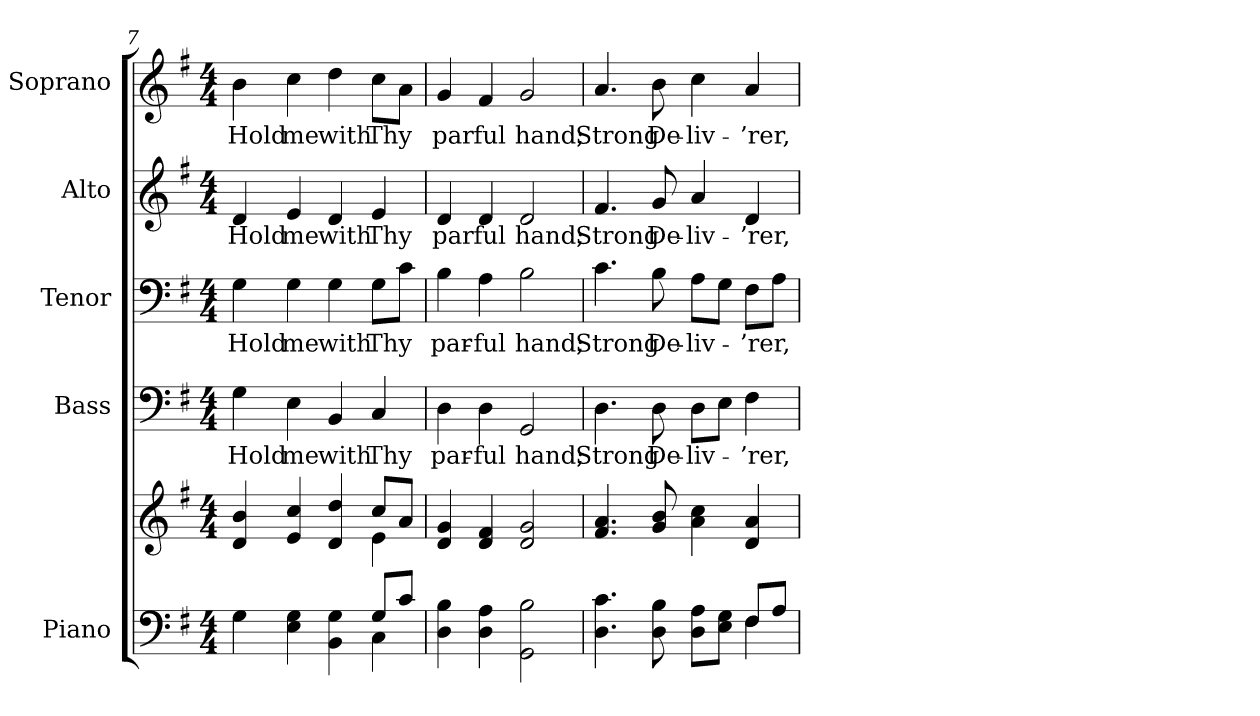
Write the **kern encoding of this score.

**kern	**kern	**kern	**text	**kern	**text	**kern	**text	**kern	**text
*part5	*part5	*part4	*part4	*part3	*part3	*part2	*part2	*part1	*part1
*staff6	*staff5	*staff4	*staff4	*staff3	*staff3	*staff2	*staff2	*staff1	*staff1
*I"Piano	*	*I"Bass	*	*I"Tenor	*	*I"Alto	*	*I"Soprano	*
*I'Pno.	*	*I'B.	*	*I'T.	*	*I'A.	*	*I'S.	*
*clefF4	*clefG2	*clefF4	*	*clefF4	*	*clefG2	*	*clefG2	*
*k[f#]	*k[f#]	*k[f#]	*	*k[f#]	*	*k[f#]	*	*k[f#]	*
*G:	*G:	*G:	*	*G:	*	*G:	*	*G:	*
*M4/4	*M4/4	*M4/4	*	*M4/4	*	*M4/4	*	*M4/4	*
=7	=7	=7	=7	=7	=7	=7	=7	=7	=7
*^	*^	*	*	*	*	*	*	*	*
!	!	!	!	!	!LO:LY:b:color=#000000	!	!	!	!	!	!
!	!	!	!	!	!	!	!LO:LY:b:color=#000000	!	!	!	!
!	!	!	!	!	!	!	!	!	!LO:LY:b:color=#000000	!	!
!	!	!	!	!	!	!	!	!	!	!	!LO:LY:b:color=#000000
4Gi\	2.ryy	4di/ 4bi	2.ryy	4Gi\	Hold	4Gi\	Hold	4di/	Hold	4bi\	Hold
!	!	!	!	!	!LO:LY:b:color=#000000	!	!	!	!	!	!
!	!	!	!	!	!	!	!LO:LY:b:color=#000000	!	!	!	!
!	!	!	!	!	!	!	!	!	!LO:LY:b:color=#000000	!	!
!	!	!	!	!	!	!	!	!	!	!	!LO:LY:b:color=#000000
4Ei\ 4Gi	.	4ei/ 4cci	.	4Ei\	me	4Gi\	me	4ei/	me	4cci\	me
!	!	!	!	!	!LO:LY:b:color=#000000	!	!	!	!	!	!
!	!	!	!	!	!	!	!LO:LY:b:color=#000000	!	!	!	!
!	!	!	!	!	!	!	!	!	!LO:LY:b:color=#000000	!	!
!	!	!	!	!	!	!	!	!	!	!	!LO:LY:b:color=#000000
4BBi\ 4Gi	.	4di/ 4ddi	.	4BBi/	with	4Gi\	with	4di/	with	4ddi\	with
!	!	!	!	!	!LO:LY:b:color=#000000	!	!	!	!	!	!
!	!	!	!	!	!	!	!LO:LY:b:color=#000000	!	!	!	!
!	!	!	!	!	!	!	!	!	!LO:LY:b:color=#000000	!	!
!	!	!	!	!	!	!	!	!	!	!	!LO:LY:b:color=#000000
8Gi/L	4Ci\	8cci/L	4ei\	4Ci/	Thy	8Gi\L	Thy	4ei/	Thy	8cci\L	Thy
8ci/J	.	8ai/J	.	.	.	8ci\J	.	.	.	8ai\J	.
*v	*v	*	*	*	*	*	*	*	*	*	*
*	*v	*v	*	*	*	*	*	*	*	*
=8	=8	=8	=8	=8	=8	=8	=8	=8	=8
!	!	!	!LO:LY:b:color=#000000	!	!	!	!	!	!
!	!	!	!	!	!LO:LY:b:color=#000000	!	!	!	!
!	!	!	!	!	!	!	!LO:LY:b:color=#000000	!	!
!	!	!	!	!	!	!	!	!	!LO:LY:b:color=#000000
4Di\ 4Bi	4di/ 4gi	4Di\	par-	4Bi\	par-	4di/	par	4gi/	par
!	!	!	!LO:LY:b:color=#000000	!	!	!	!	!	!
!	!	!	!	!	!LO:LY:b:color=#000000	!	!	!	!
!	!	!	!	!	!	!	!LO:LY:b:color=#000000	!	!
!	!	!	!	!	!	!	!	!	!LO:LY:b:color=#000000
4Di\ 4Ai	4di/ 4f#i	4Di\	-ful	4Ai\	-ful	4di/	ful	4f#i/	ful
!	!	!	!LO:LY:b:color=#000000	!	!	!	!	!	!
!	!	!	!	!	!LO:LY:b:color=#000000	!	!	!	!
!	!	!	!	!	!	!	!LO:LY:b:color=#000000	!	!
!	!	!	!	!	!	!	!	!	!LO:LY:b:color=#000000
2GGi\ 2Bi	2di/ 2gi	2GGi/	hand;	2Bi\	hand;	2di/	hand;	2gi/	hand;
=9	=9	=9	=9	=9	=9	=9	=9	=9	=9
*^	*	*	*	*	*	*	*	*	*
!	!	!	!	!LO:LY:b:color=#000000	!	!	!	!	!	!
!	!	!	!	!	!	!LO:LY:b:color=#000000	!	!	!	!
!	!	!	!	!	!	!	!	!LO:LY:b:color=#000000	!	!
!	!	!	!	!	!	!	!	!	!	!LO:LY:b:color=#000000
4.Di\ 4.ci	2.ryy	4.f#i/ 4.ai	4.Di\	Strong	4.ci\	Strong	4.f#i/	Strong	4.ai/	Strong
!	!	!	!	!LO:LY:b:color=#000000	!	!	!	!	!	!
!	!	!	!	!	!	!LO:LY:b:color=#000000	!	!	!	!
!	!	!	!	!	!	!	!	!LO:LY:b:color=#000000	!	!
!	!	!	!	!	!	!	!	!	!	!LO:LY:b:color=#000000
8Di\ 8Bi	.	8gi/ 8bi	8Di\	De-	8Bi\	De-	8gi/	De-	8bi\	De-
!	!	!	!	!LO:LY:b:color=#000000	!	!	!	!	!	!
!	!	!	!	!	!	!LO:LY:b:color=#000000	!	!	!	!
!	!	!	!	!	!	!	!	!LO:LY:b:color=#000000	!	!
!	!	!	!	!	!	!	!	!	!	!LO:LY:b:color=#000000
8Di\ 8AiL	.	4ai\ 4cci	8Di\L	-liv-	8Ai\L	-liv-	4ai/	-liv-	4cci\	-liv-
8Ei\ 8GiJ	.	.	8Ei\J	.	8Gi\J	.	.	.	.	.
!	!	!	!	!LO:LY:b:color=#000000	!	!	!	!	!	!
!	!	!	!	!	!	!LO:LY:b:color=#000000	!	!	!	!
!	!	!	!	!	!	!	!	!LO:LY:b:color=#000000	!	!
!	!	!	!	!	!	!	!	!	!	!LO:LY:b:color=#000000
8F#i/L	4F#i\	4di/ 4ai	4F#i\	-’rer,	8F#i\L	-’rer,	4di/	-’rer,	4ai/	-’rer,
8Ai/J	.	.	.	.	8Ai\J	.	.	.	.	.
*v	*v	*	*	*	*	*	*	*	*	*
=	=	=	=	=	=	=	=	=	=
*-	*-	*-	*-	*-	*-	*-	*-	*-	*-
